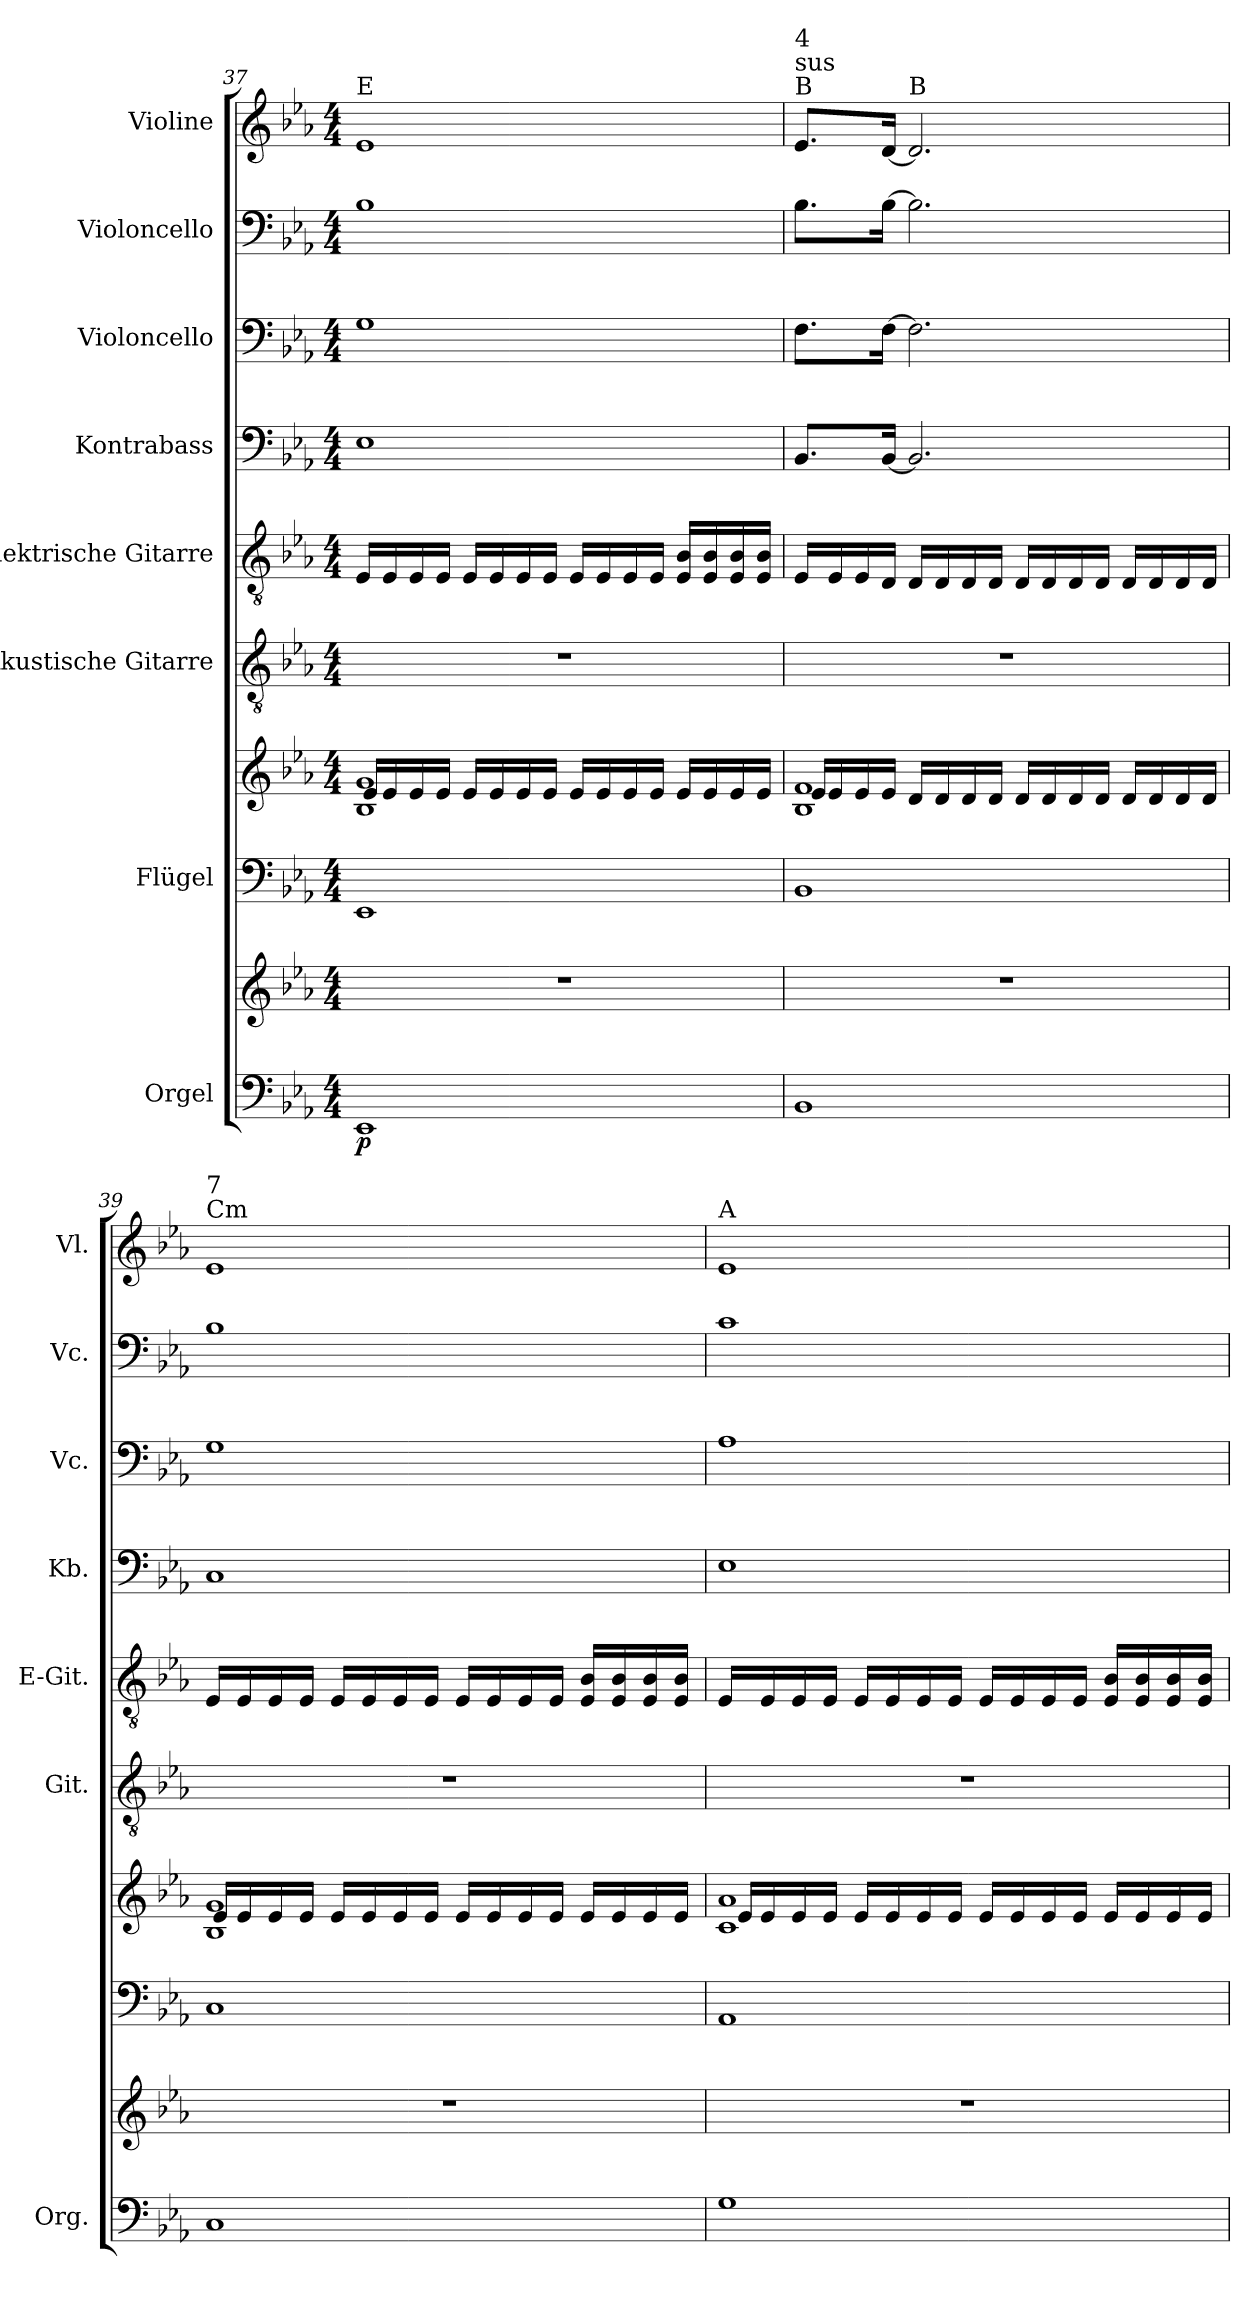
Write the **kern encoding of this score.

**kern	**kern	**dynam	**kern	**kern	**kern	**kern	**kern	**kern	**kern	**kern
*part8	*part8	*part8	*part7	*part7	*part6	*part5	*part4	*part3	*part2	*part1
*staff10	*staff9	*staff9/10	*staff8	*staff7	*staff6	*staff5	*staff4	*staff3	*staff2	*staff1
*I"Orgel	*	*	*I"Flügel	*	*I"Akustische Gitarre	*I"Elektrische Gitarre	*I"Kontrabass	*I"Violoncello	*I"Violoncello	*I"Violine
*I'Org.	*	*	*	*	*I'Git.	*I'E-Git.	*I'Kb.	*I'Vc.	*I'Vc.	*I'Vl.
!!LO:PB:g=z
*clefF4	*clefG2	*	*clefF4	*clefG2	*clefGv2	*clefGv2	*clefF4	*clefF4	*clefF4	*clefG2
*	*	*	*	*	*	*	*ITrd7c12	*	*	*
*k[b-e-a-]	*k[b-e-a-]	*	*k[b-e-a-]	*k[b-e-a-]	*k[b-e-a-]	*k[b-e-a-]	*k[b-e-a-]	*k[b-e-a-]	*k[b-e-a-]	*k[b-e-a-]
*M4/4	*M4/4	*	*M4/4	*M4/4	*M4/4	*M4/4	*M4/4	*M4/4	*M4/4	*M4/4
=37	=37	=37	=37	=37	=37	=37	=37	=37	=37	=37
*	*	*	*	*^	*	*	*	*	*	*
!	!	!	!	!	!	!	!	!	!	!	!LO:TX:a:t=E
!	!	!LO:DY:b=2	!	!	!	!	!	!	!	!	!
1EE-	1r	p	1EE-	1B- 1g	16e-/LL	1r	16E-/LL	1EE-	1G	1B-	1e-
.	.	.	.	.	16e-/	.	16E-/	.	.	.	.
.	.	.	.	.	16e-/	.	16E-/	.	.	.	.
.	.	.	.	.	16e-/JJ	.	16E-/JJ	.	.	.	.
.	.	.	.	.	16e-/LL	.	16E-/LL	.	.	.	.
.	.	.	.	.	16e-/	.	16E-/	.	.	.	.
.	.	.	.	.	16e-/	.	16E-/	.	.	.	.
.	.	.	.	.	16e-/JJ	.	16E-/JJ	.	.	.	.
.	.	.	.	.	16e-/LL	.	16E-/LL	.	.	.	.
.	.	.	.	.	16e-/	.	16E-/	.	.	.	.
.	.	.	.	.	16e-/	.	16E-/	.	.	.	.
.	.	.	.	.	16e-/JJ	.	16E-/JJ	.	.	.	.
.	.	.	.	.	16e-/LL	.	16E-/ 16B-/LL	.	.	.	.
.	.	.	.	.	16e-/	.	16E-/ 16B-/	.	.	.	.
.	.	.	.	.	16e-/	.	16E-/ 16B-/	.	.	.	.
.	.	.	.	.	16e-/JJ	.	16E-/ 16B-/JJ	.	.	.	.
=38	=38	=38	=38	=38	=38	=38	=38	=38	=38	=38	=38
!	!	!	!	!	!	!	!	!	!	!	!LO:TX:a:t=B
!	!	!	!	!	!	!	!	!	!	!	!LO:TX:a:t=sus
!	!	!	!	!	!	!	!	!	!	!	!LO:TX:a:t=4
1BB-	1r	.	1BB-	1B- 1f	16e-/LL	1r	16E-/LL	8.BBB-/L	8.F\L	8.B-\L	8.e-/L
.	.	.	.	.	16e-/	.	16E-/	.	.	.	.
.	.	.	.	.	16e-/	.	16E-/	.	.	.	.
.	.	.	.	.	16e-/JJ	.	16D/JJ	[16BBB-/Jk	[16F\Jk	[16B-\Jk	[16d/Jk
!	!	!	!	!	!	!	!	!	!	!	!LO:TX:a:t=B
.	.	.	.	.	16d/LL	.	16D/LL	2.BBB-/]	2.F\]	2.B-\]	2.d/]
.	.	.	.	.	16d/	.	16D/	.	.	.	.
.	.	.	.	.	16d/	.	16D/	.	.	.	.
.	.	.	.	.	16d/JJ	.	16D/JJ	.	.	.	.
.	.	.	.	.	16d/LL	.	16D/LL	.	.	.	.
.	.	.	.	.	16d/	.	16D/	.	.	.	.
.	.	.	.	.	16d/	.	16D/	.	.	.	.
.	.	.	.	.	16d/JJ	.	16D/JJ	.	.	.	.
.	.	.	.	.	16d/LL	.	16D/LL	.	.	.	.
.	.	.	.	.	16d/	.	16D/	.	.	.	.
.	.	.	.	.	16d/	.	16D/	.	.	.	.
.	.	.	.	.	16d/JJ	.	16D/JJ	.	.	.	.
!!LO:PB:g=z
=39	=39	=39	=39	=39	=39	=39	=39	=39	=39	=39	=39
!	!	!	!	!	!	!	!	!	!	!	!LO:TX:a:t=Cm
!	!	!	!	!	!	!	!	!	!	!	!LO:TX:a:t=7
1C	1r	.	1C	1B- 1g	16e-/LL	1r	16E-/LL	1CC	1G	1B-	1e-
.	.	.	.	.	16e-/	.	16E-/	.	.	.	.
.	.	.	.	.	16e-/	.	16E-/	.	.	.	.
.	.	.	.	.	16e-/JJ	.	16E-/JJ	.	.	.	.
.	.	.	.	.	16e-/LL	.	16E-/LL	.	.	.	.
.	.	.	.	.	16e-/	.	16E-/	.	.	.	.
.	.	.	.	.	16e-/	.	16E-/	.	.	.	.
.	.	.	.	.	16e-/JJ	.	16E-/JJ	.	.	.	.
.	.	.	.	.	16e-/LL	.	16E-/LL	.	.	.	.
.	.	.	.	.	16e-/	.	16E-/	.	.	.	.
.	.	.	.	.	16e-/	.	16E-/	.	.	.	.
.	.	.	.	.	16e-/JJ	.	16E-/JJ	.	.	.	.
.	.	.	.	.	16e-/LL	.	16E-/ 16B-/LL	.	.	.	.
.	.	.	.	.	16e-/	.	16E-/ 16B-/	.	.	.	.
.	.	.	.	.	16e-/	.	16E-/ 16B-/	.	.	.	.
.	.	.	.	.	16e-/JJ	.	16E-/ 16B-/JJ	.	.	.	.
=40	=40	=40	=40	=40	=40	=40	=40	=40	=40	=40	=40
!	!	!	!	!	!	!	!	!	!	!	!LO:TX:a:t=A
1G	1r	.	1AA-	1c 1a-	16e-/LL	1r	16E-/LL	1EE-	1A-	1c	1e-
.	.	.	.	.	16e-/	.	16E-/	.	.	.	.
.	.	.	.	.	16e-/	.	16E-/	.	.	.	.
.	.	.	.	.	16e-/JJ	.	16E-/JJ	.	.	.	.
.	.	.	.	.	16e-/LL	.	16E-/LL	.	.	.	.
.	.	.	.	.	16e-/	.	16E-/	.	.	.	.
.	.	.	.	.	16e-/	.	16E-/	.	.	.	.
.	.	.	.	.	16e-/JJ	.	16E-/JJ	.	.	.	.
.	.	.	.	.	16e-/LL	.	16E-/LL	.	.	.	.
.	.	.	.	.	16e-/	.	16E-/	.	.	.	.
.	.	.	.	.	16e-/	.	16E-/	.	.	.	.
.	.	.	.	.	16e-/JJ	.	16E-/JJ	.	.	.	.
.	.	.	.	.	16e-/LL	.	16E-/ 16B-/LL	.	.	.	.
.	.	.	.	.	16e-/	.	16E-/ 16B-/	.	.	.	.
.	.	.	.	.	16e-/	.	16E-/ 16B-/	.	.	.	.
.	.	.	.	.	16e-/JJ	.	16E-/ 16B-/JJ	.	.	.	.
*	*	*	*	*v	*v	*	*	*	*	*	*
=	=	=	=	=	=	=	=	=	=	=
*-	*-	*-	*-	*-	*-	*-	*-	*-	*-	*-
